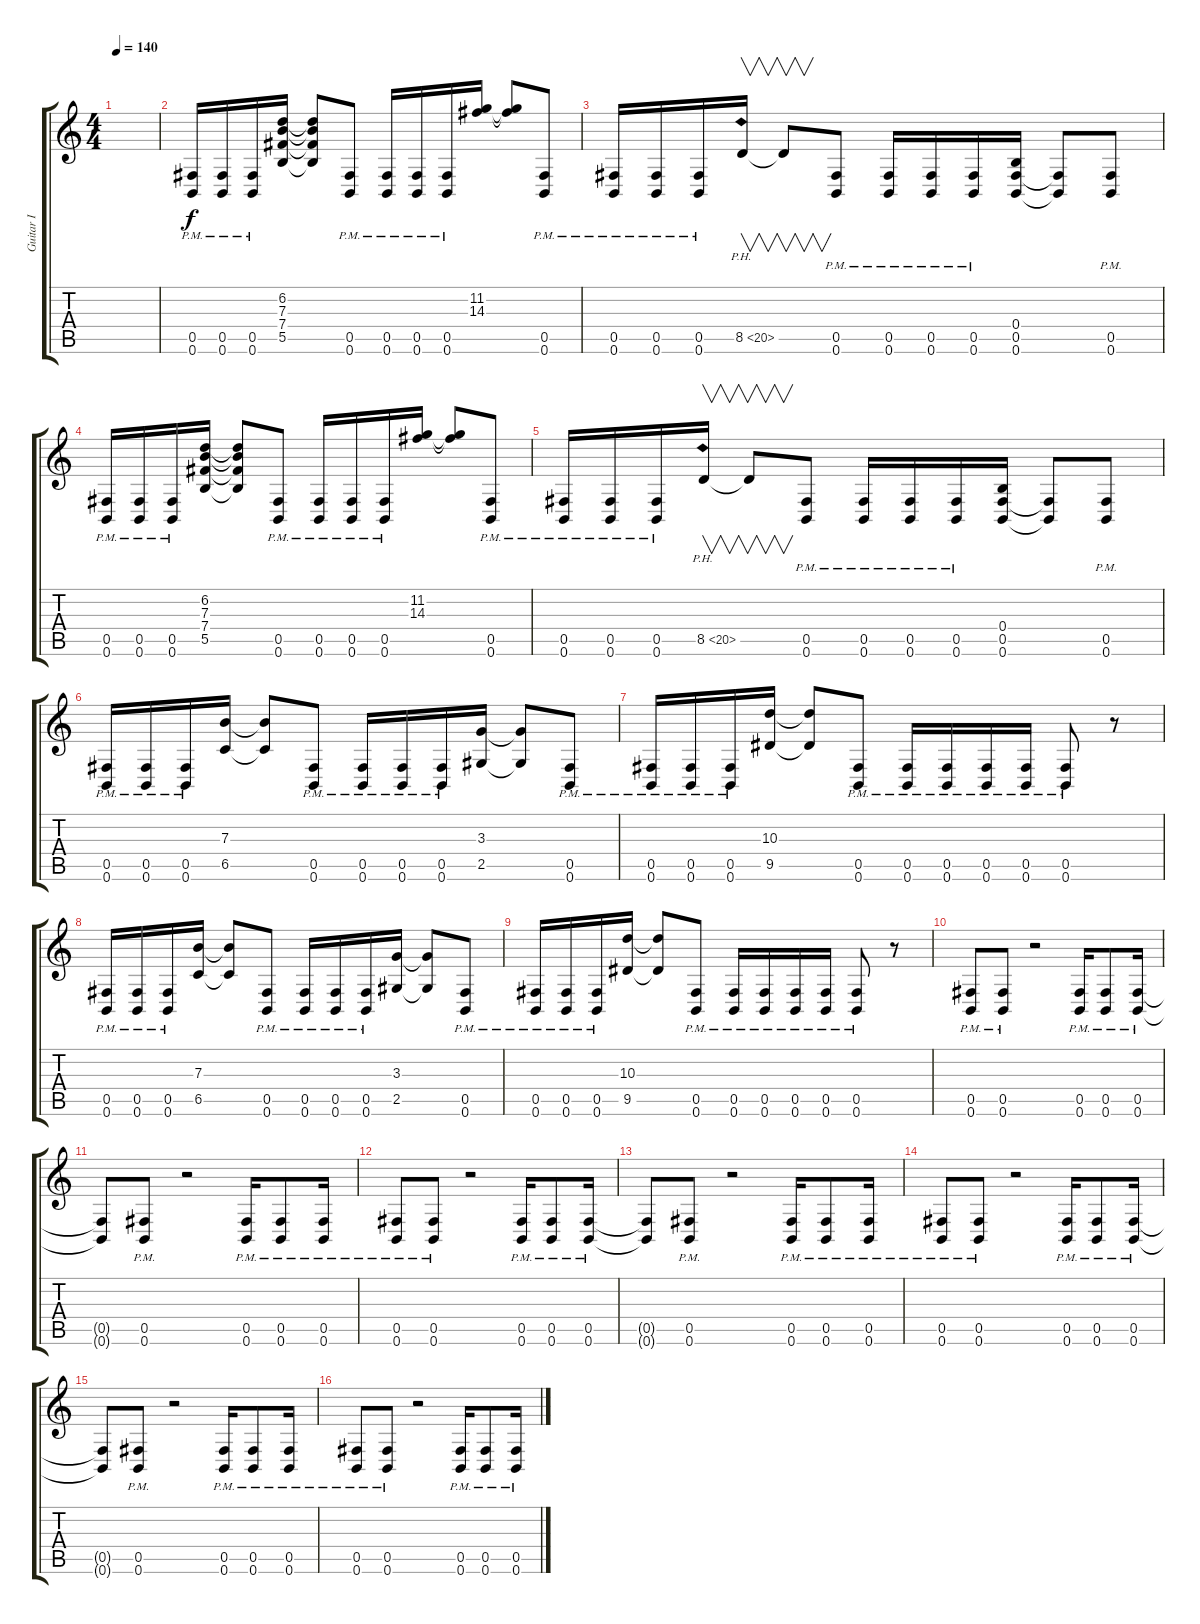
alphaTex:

\track ("Guitar I" "Guitar I") {instrument distortionguitar}
\staff {score tabs}
\tuning (Db4 Ab3 E3 B2 Gb2 B1) {hide}
\ts (4 4)
\tempo 140
\clef g2
\ks c
|
(0.5{pm} 0.6{pm}).16{volume 16} (0.5{pm} 0.6{pm}).16 (0.5{pm} 0.6{pm}).16 (6.2 7.3 7.4 5.5).16 (6.2{t} 7.3{t} 7.4{t} 5.5{t}).8 (0.5{pm} 0.6{pm}).8 (0.5{pm} 0.6{pm}).16 (0.5{pm} 0.6{pm}).16 (0.5{pm} 0.6{pm}).16 (11.2 14.3).16 (11.2{t} 14.3{t}).8 (0.5{pm} 0.6{pm}).8 |
(0.5{pm} 0.6{pm}).16 (0.5{pm} 0.6{pm}).16 (0.5{pm} 0.6{pm}).16 8.5{ph 12}.16{v} 8.5{t}.8{v} (0.5{pm} 0.6{pm}).8 (0.5{pm} 0.6{pm}).16 (0.5{pm} 0.6{pm}).16 (0.5{pm} 0.6{pm}).16 (0.4 0.5 0.6).16 (0.5{t} 0.6{t}).8 (0.5{pm} 0.6{pm}).8 |
(0.5{pm} 0.6{pm}).16 (0.5{pm} 0.6{pm}).16 (0.5{pm} 0.6{pm}).16 (6.2 7.3 7.4 5.5).16 (6.2{t} 7.3{t} 7.4{t} 5.5{t}).8 (0.5{pm} 0.6{pm}).8 (0.5{pm} 0.6{pm}).16 (0.5{pm} 0.6{pm}).16 (0.5{pm} 0.6{pm}).16 (11.2 14.3).16 (11.2{t} 14.3{t}).8 (0.5{pm} 0.6{pm}).8 |
(0.5{pm} 0.6{pm}).16 (0.5{pm} 0.6{pm}).16 (0.5{pm} 0.6{pm}).16 8.5{ph 12}.16{v} 8.5{t}.8{v} (0.5{pm} 0.6{pm}).8 (0.5{pm} 0.6{pm}).16 (0.5{pm} 0.6{pm}).16 (0.5{pm} 0.6{pm}).16 (0.4 0.5 0.6).16 (0.5{t} 0.6{t}).8 (0.5{pm} 0.6{pm}).8 |
(0.5{pm} 0.6{pm}).16 (0.5{pm} 0.6{pm}).16 (0.5{pm} 0.6{pm}).16 (7.3 6.5).16 (7.3{t} 6.5{t}).8 (0.5{pm} 0.6{pm}).8 (0.5{pm} 0.6{pm}).16 (0.5{pm} 0.6{pm}).16 (0.5{pm} 0.6{pm}).16 (3.3 2.5).16 (3.3{t} 2.5{t}).8 (0.5{pm} 0.6{pm}).8 |
(0.5{pm} 0.6{pm}).16 (0.5{pm} 0.6{pm}).16 (0.5{pm} 0.6{pm}).16 (10.3 9.5).16 (10.3{t} 9.5{t}).8 (0.5{pm} 0.6{pm}).8 (0.5{pm} 0.6{pm}).16 (0.5{pm} 0.6{pm}).16 (0.5{pm} 0.6{pm}).16 (0.5{pm} 0.6{pm}).16 (0.5{pm} 0.6{pm}).8 r.8 |
(0.5{pm} 0.6{pm}).16 (0.5{pm} 0.6{pm}).16 (0.5{pm} 0.6{pm}).16 (7.3 6.5).16 (7.3{t} 6.5{t}).8 (0.5{pm} 0.6{pm}).8 (0.5{pm} 0.6{pm}).16 (0.5{pm} 0.6{pm}).16 (0.5{pm} 0.6{pm}).16 (3.3 2.5).16 (3.3{t} 2.5{t}).8 (0.5{pm} 0.6{pm}).8 |
(0.5{pm} 0.6{pm}).16 (0.5{pm} 0.6{pm}).16 (0.5{pm} 0.6{pm}).16 (10.3 9.5).16 (10.3{t} 9.5{t}).8 (0.5{pm} 0.6{pm}).8 (0.5{pm} 0.6{pm}).16 (0.5{pm} 0.6{pm}).16 (0.5{pm} 0.6{pm}).16 (0.5{pm} 0.6{pm}).16 (0.5{pm} 0.6{pm}).8 r.8 |
(0.5{pm} 0.6{pm}).8 (0.5{pm} 0.6{pm}).8 r.2 (0.5{pm} 0.6{pm}).16 (0.5{pm} 0.6{pm}).8 (0.5{pm} 0.6{pm}).16 |
(0.5{t} 0.6{t}).8 (0.5{pm} 0.6{pm}).8 r.2 (0.5{pm} 0.6{pm}).16 (0.5{pm} 0.6{pm}).8 (0.5{pm} 0.6{pm}).16 |
(0.5{pm} 0.6{pm}).8 (0.5{pm} 0.6{pm}).8 r.2 (0.5{pm} 0.6{pm}).16 (0.5{pm} 0.6{pm}).8 (0.5{pm} 0.6{pm}).16 |
(0.5{t} 0.6{t}).8 (0.5{pm} 0.6{pm}).8 r.2 (0.5{pm} 0.6{pm}).16 (0.5{pm} 0.6{pm}).8 (0.5{pm} 0.6{pm}).16 |
(0.5{pm} 0.6{pm}).8 (0.5{pm} 0.6{pm}).8 r.2 (0.5{pm} 0.6{pm}).16 (0.5{pm} 0.6{pm}).8 (0.5{pm} 0.6{pm}).16 |
(0.5{t} 0.6{t}).8 (0.5{pm} 0.6{pm}).8 r.2 (0.5{pm} 0.6{pm}).16 (0.5{pm} 0.6{pm}).8 (0.5{pm} 0.6{pm}).16 |
(0.5{pm} 0.6{pm}).8 (0.5{pm} 0.6{pm}).8 r.2 (0.5{pm} 0.6{pm}).16 (0.5{pm} 0.6{pm}).8 (0.5{pm} 0.6{pm}).16
